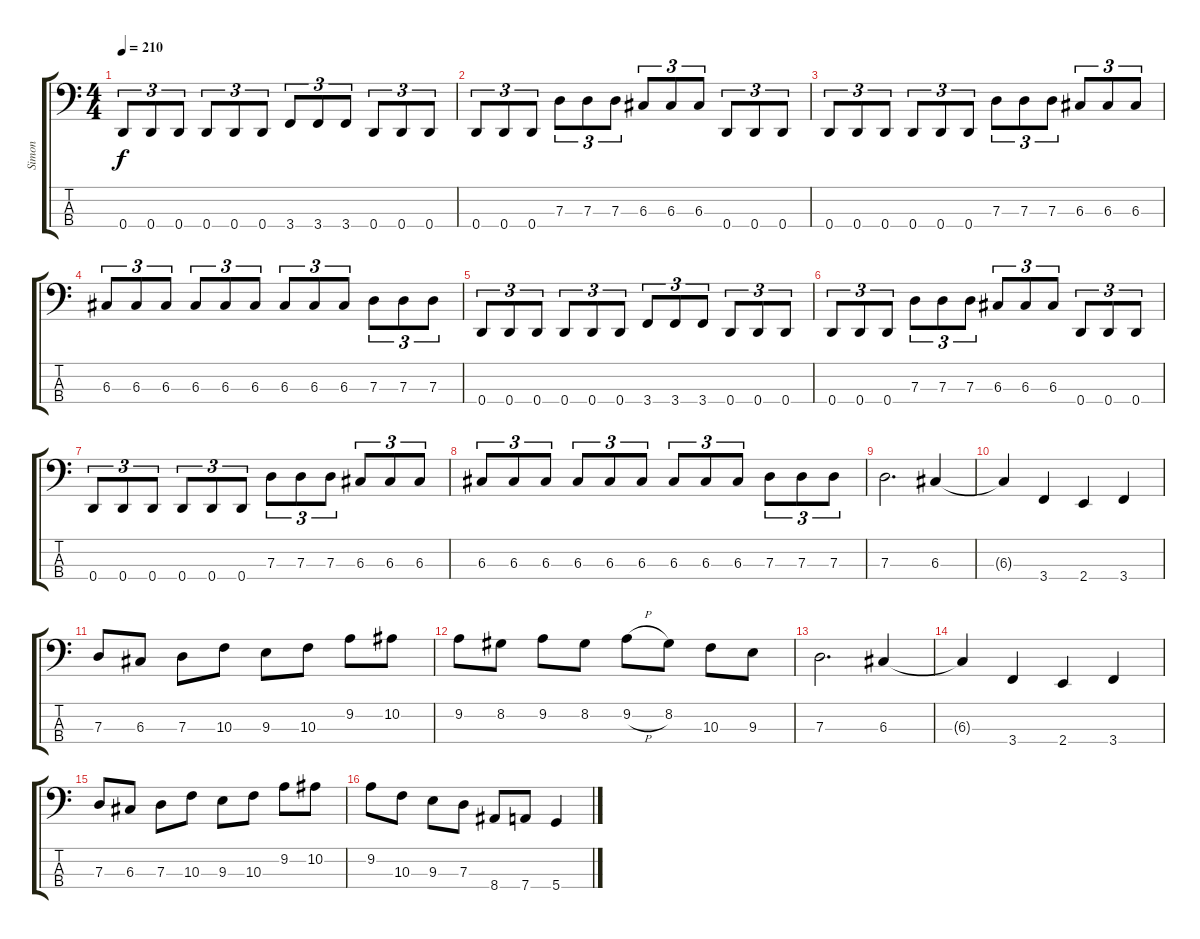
\track ("Simon" "Simon") {instrument electricbassfinger}
\staff {score tabs}
\tuning (F2 C2 G1 D1) {hide}
\ts (4 4)
\tempo 210
\clef f4
\ks c
0.4.8{tu (3 2) dy f} 0.4.8{tu (3 2)} 0.4.8{tu (3 2)} 0.4.8{tu (3 2)} 0.4.8{tu (3 2)} 0.4.8{tu (3 2)} 3.4.8{tu (3 2)} 3.4.8{tu (3 2)} 3.4.8{tu (3 2)} 0.4.8{tu (3 2)} 0.4.8{tu (3 2)} 0.4.8{tu (3 2)} |
0.4.8{tu (3 2)} 0.4.8{tu (3 2)} 0.4.8{tu (3 2)} 7.3.8{tu (3 2)} 7.3.8{tu (3 2)} 7.3.8{tu (3 2)} 6.3.8{tu (3 2)} 6.3.8{tu (3 2)} 6.3.8{tu (3 2)} 0.4.8{tu (3 2)} 0.4.8{tu (3 2)} 0.4.8{tu (3 2)} |
0.4.8{tu (3 2)} 0.4.8{tu (3 2)} 0.4.8{tu (3 2)} 0.4.8{tu (3 2)} 0.4.8{tu (3 2)} 0.4.8{tu (3 2)} 7.3.8{tu (3 2)} 7.3.8{tu (3 2)} 7.3.8{tu (3 2)} 6.3.8{tu (3 2)} 6.3.8{tu (3 2)} 6.3.8{tu (3 2)} |
6.3.8{tu (3 2)} 6.3.8{tu (3 2)} 6.3.8{tu (3 2)} 6.3.8{tu (3 2)} 6.3.8{tu (3 2)} 6.3.8{tu (3 2)} 6.3.8{tu (3 2)} 6.3.8{tu (3 2)} 6.3.8{tu (3 2)} 7.3.8{tu (3 2)} 7.3.8{tu (3 2)} 7.3.8{tu (3 2)} |
0.4.8{tu (3 2)} 0.4.8{tu (3 2)} 0.4.8{tu (3 2)} 0.4.8{tu (3 2)} 0.4.8{tu (3 2)} 0.4.8{tu (3 2)} 3.4.8{tu (3 2)} 3.4.8{tu (3 2)} 3.4.8{tu (3 2)} 0.4.8{tu (3 2)} 0.4.8{tu (3 2)} 0.4.8{tu (3 2)} |
0.4.8{tu (3 2)} 0.4.8{tu (3 2)} 0.4.8{tu (3 2)} 7.3.8{tu (3 2)} 7.3.8{tu (3 2)} 7.3.8{tu (3 2)} 6.3.8{tu (3 2)} 6.3.8{tu (3 2)} 6.3.8{tu (3 2)} 0.4.8{tu (3 2)} 0.4.8{tu (3 2)} 0.4.8{tu (3 2)} |
0.4.8{tu (3 2)} 0.4.8{tu (3 2)} 0.4.8{tu (3 2)} 0.4.8{tu (3 2)} 0.4.8{tu (3 2)} 0.4.8{tu (3 2)} 7.3.8{tu (3 2)} 7.3.8{tu (3 2)} 7.3.8{tu (3 2)} 6.3.8{tu (3 2)} 6.3.8{tu (3 2)} 6.3.8{tu (3 2)} |
6.3.8{tu (3 2)} 6.3.8{tu (3 2)} 6.3.8{tu (3 2)} 6.3.8{tu (3 2)} 6.3.8{tu (3 2)} 6.3.8{tu (3 2)} 6.3.8{tu (3 2)} 6.3.8{tu (3 2)} 6.3.8{tu (3 2)} 7.3.8{tu (3 2)} 7.3.8{tu (3 2)} 7.3.8{tu (3 2)} |
7.3.2{d} 6.3.4 |
6.3{t}.4 3.4.4 2.4.4 3.4.4 |
7.3.8 6.3.8 7.3.8 10.3.8 9.3.8 10.3.8 9.2.8 10.2.8 |
9.2.8 8.2.8 9.2.8 8.2.8 9.2{h}.8 8.2.8 10.3.8 9.3.8 |
7.3.2{d} 6.3.4 |
6.3{t}.4 3.4.4 2.4.4 3.4.4 |
7.3.8 6.3.8 7.3.8 10.3.8 9.3.8 10.3.8 9.2.8 10.2.8 |
9.2.8 10.3.8 9.3.8 7.3.8 8.4.8 7.4.8 5.4.4
